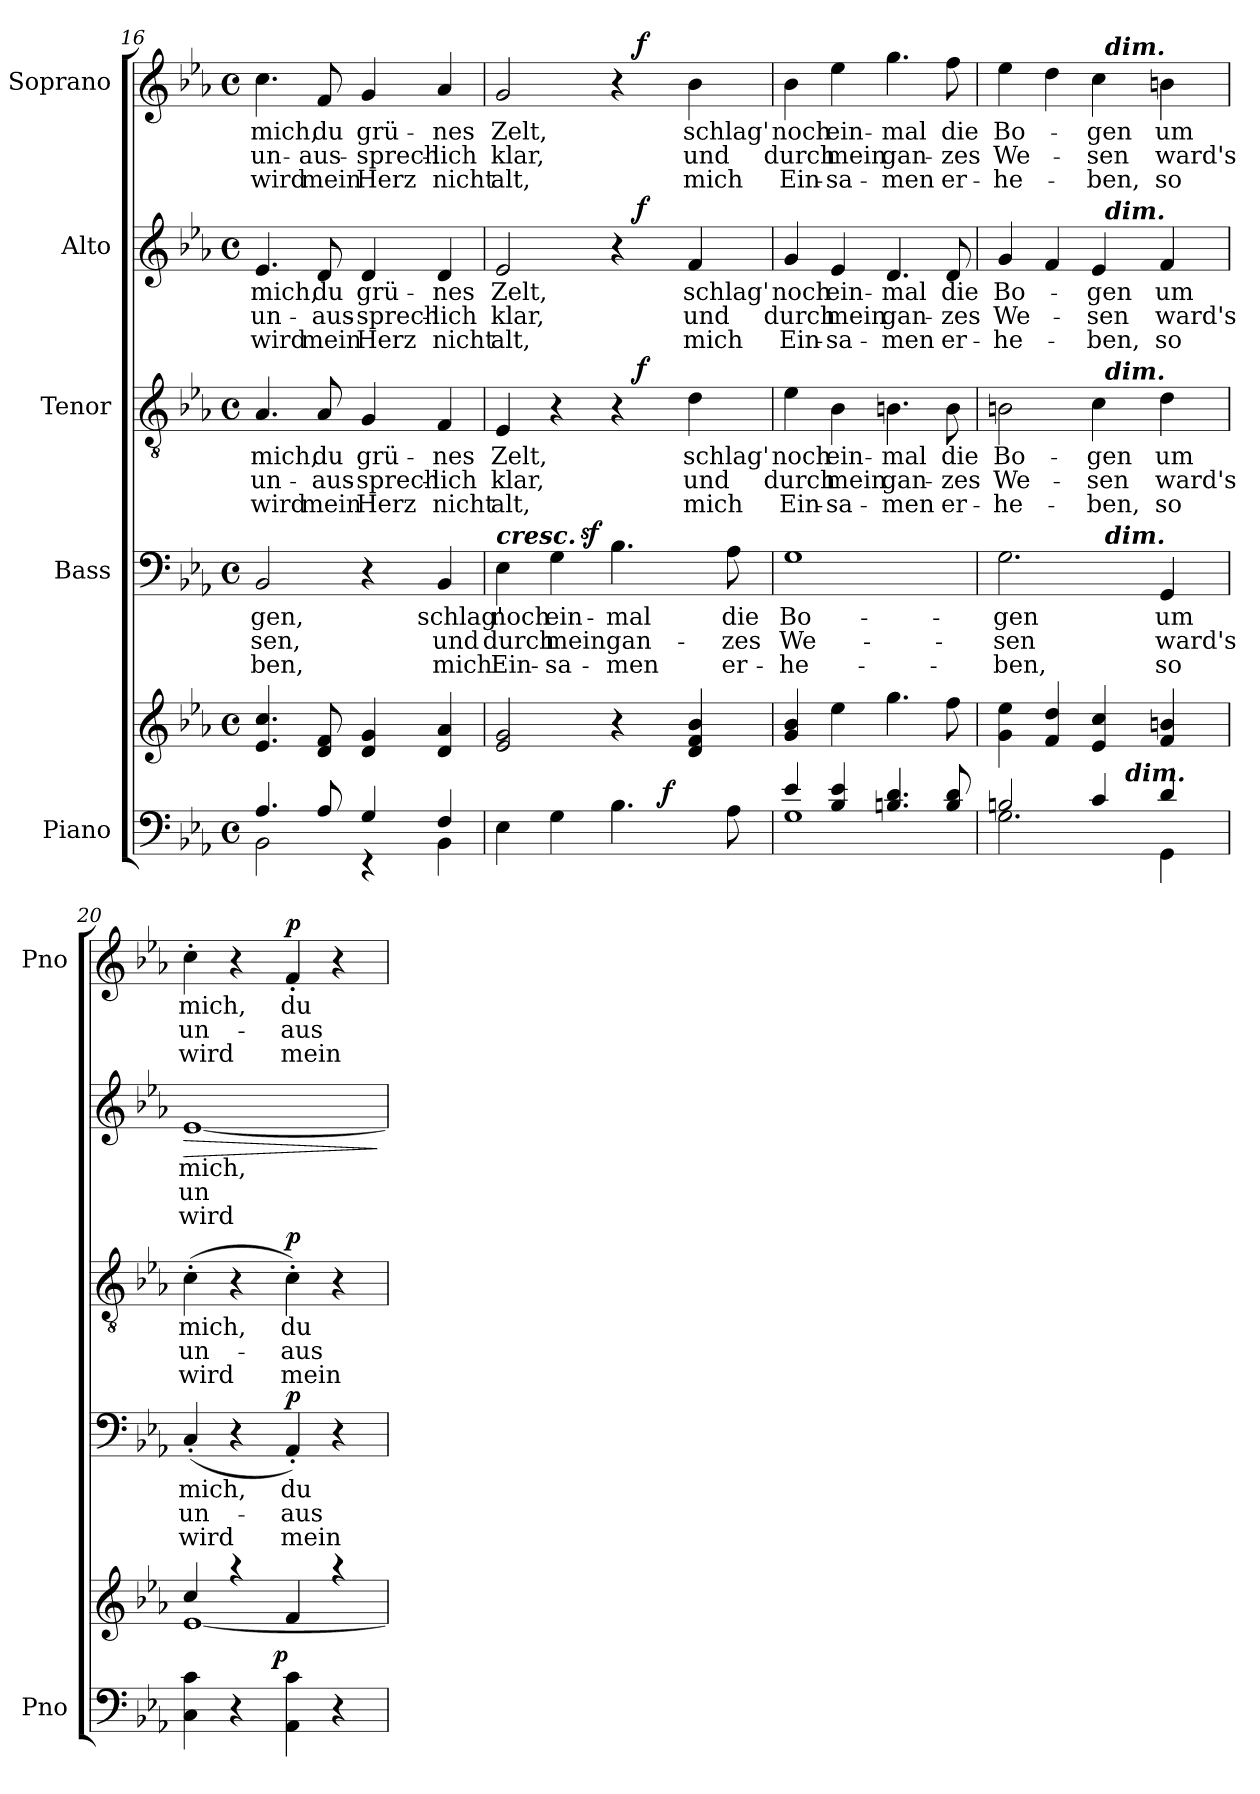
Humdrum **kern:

**kern	**kern	**dynam	**kern	**text	**text	**text	**dynam	**kern	**text	**text	**text	**dynam	**kern	**text	**text	**text	**dynam	**kern	**text	**text	**text	**dynam
*part5	*part5	*part5	*part4	*part4	*part4	*part4	*part4	*part3	*part3	*part3	*part3	*part3	*part2	*part2	*part2	*part2	*part2	*part1	*part1	*part1	*part1	*part1
*staff6	*staff5	*staff5/6	*staff4	*staff4	*staff4	*staff4	*staff4	*staff3	*staff3	*staff3	*staff3	*staff3	*staff2	*staff2	*staff2	*staff2	*staff2	*staff1	*staff1	*staff1	*staff1	*staff1
*I"Piano	*	*	*I"Bass	*	*	*	*	*I"Tenor	*	*	*	*	*I"Alto	*	*	*	*	*I"Soprano	*	*	*	*
*I'Pno	*	*	*	*	*	*	*	*	*	*	*	*	*	*	*	*	*	*I'Pno	*	*	*	*
!!LO:LB:g=z
*clefF4	*clefG2	*	*clefF4	*	*	*	*	*clefGv2	*	*	*	*	*clefG2	*	*	*	*	*clefG2	*	*	*	*
*k[b-e-a-]	*k[b-e-a-]	*	*k[b-e-a-]	*	*	*	*	*k[b-e-a-]	*	*	*	*	*k[b-e-a-]	*	*	*	*	*k[b-e-a-]	*	*	*	*
*E-:	*E-:	*	*E-:	*	*	*	*	*E-:	*	*	*	*	*E-:	*	*	*	*	*E-:	*	*	*	*
*M4/4	*M4/4	*	*M4/4	*	*	*	*	*M4/4	*	*	*	*	*M4/4	*	*	*	*	*M4/4	*	*	*	*
*met(c)	*met(c)	*	*met(c)	*	*	*	*	*met(c)	*	*	*	*	*met(c)	*	*	*	*	*met(c)	*	*	*	*
=16	=16	=16	=16	=16	=16	=16	=16	=16	=16	=16	=16	=16	=16	=16	=16	=16	=16	=16	=16	=16	=16	=16
*^	*	*	*	*	*	*	*	*	*	*	*	*	*	*	*	*	*	*	*	*	*	*
4.A-/	2BB-\	4.e-/ 4.cc/	.	2BB-/	-gen,	-sen,	-ben,	.	4.A-/	mich,	un-	wird	.	4.e-/	mich,	un-	wird	.	4.cc\	mich,	un-	wird	.
8A-/	.	8d/ 8f/	.	.	.	.	.	.	8A-/	du	-aus-	mein	.	8d/	du	-aus-	mein	.	8f/	du	-aus-	mein	.
4G/	4rEE	4d/ 4g/	.	4r	.	.	.	.	4G/	grü-	-sprech-	Herz	.	4d/	grü-	-sprech-	Herz	.	4g/	grü-	-sprech-	Herz	.
4F/	4BB-\	4d/ 4a-/	.	4BB-/	schlag'	und	mich	.	4F/	-nes	-lich	nicht	.	4d/	-nes	-lich	nicht	.	4a-/	-nes	-lich	nicht	.
=17	=17	=17	=17	=17	=17	=17	=17	=17	=17	=17	=17	=17	=17	=17	=17	=17	=17	=17	=17	=17	=17	=17	=17
*	*	*	*	*^	*	*	*	*	*^	*	*	*	*	*^	*	*	*	*	*^	*	*	*	*
!	!	!	!	!LO:TX:a:Bi:t=cresc.	!	!	!	!	!	!	!	!	!	!	!	!	!	!	!	!	!	!	!	!	!	!	!
4E-\	2ryy	2e-/ 2g/	.	4E-\	4.ryy	noch	durch	Ein-	.	4E-/	2ryy	Zelt,	klar,	alt,	.	2e-/	2ryy	Zelt,	klar,	alt,	.	2g/	2ryy	Zelt,	klar,	alt,	.
4G\	.	.	.	4G\	.	ein-	mein	-sa-	.	4r	.	.	.	.	.	.	.	.	.	.	.	.	.	.	.	.	.
!	!	!	!	!	!	!	!	!	!LO:DY:a	!	!	!	!	!	!	!	!	!	!	!	!	!	!	!	!	!	!
.	.	.	.	.	2ryy	.	.	.	sf	.	.	.	.	.	.	.	.	.	.	.	.	.	.	.	.	.	.
4.B-\	8ryy	4r	.	4.B-\	.	-mal	gan-	-men	.	4r	16.ryy	.	.	.	.	4r	16.ryy	.	.	.	.	4r	16.ryy	.	.	.	.
!	!	!	!	!	!	!	!	!	!	!	!	!	!	!	!LO:DY:a	!	!	!	!	!	!LO:DY:a	!	!	!	!	!	!LO:DY:a
.	.	.	.	.	.	.	.	.	.	.	4ryy	.	.	.	f	.	4ryy	.	.	.	f	.	4ryy	.	.	.	f
.	32ryy	.	.	.	.	.	.	.	.	.	.	.	.	.	.	.	.	.	.	.	.	.	.	.	.	.	.
!	!	!	!LO:DY:a=2	!	!	!	!	!	!	!	!	!	!	!	!	!	!	!	!	!	!	!	!	!	!	!	!
.	4ryy	.	f	.	.	.	.	.	.	.	.	.	.	.	.	.	.	.	.	.	.	.	.	.	.	.	.
.	.	4d/ 4f/ 4b-/	.	.	.	.	.	.	.	4d\	.	schlag'	und	mich	.	4f/	.	schlag'	und	mich	.	4b-\	.	schlag'	und	mich	.
.	.	.	.	.	.	.	.	.	.	.	8ryy	.	.	.	.	.	8ryy	.	.	.	.	.	8ryy	.	.	.	.
8A-\	.	.	.	8A-\	8ryy	die	-zes	er-	.	.	.	.	.	.	.	.	.	.	.	.	.	.	.	.	.	.	.
.	16.ryy	.	.	.	.	.	.	.	.	.	.	.	.	.	.	.	.	.	.	.	.	.	.	.	.	.	.
.	.	.	.	.	.	.	.	.	.	.	32ryy	.	.	.	.	.	32ryy	.	.	.	.	.	32ryy	.	.	.	.
*	*	*	*	*v	*v	*	*	*	*	*	*	*	*	*	*	*v	*v	*	*	*	*	*v	*v	*	*	*	*
*	*	*	*	*	*	*	*	*	*v	*v	*	*	*	*	*	*	*	*	*	*	*	*	*	*
=18	=18	=18	=18	=18	=18	=18	=18	=18	=18	=18	=18	=18	=18	=18	=18	=18	=18	=18	=18	=18	=18	=18	=18
1G	4e-/	4g/ 4b-/	.	1G	Bo-	We-	-he-	.	4e-\	noch	durch	Ein-	.	4g/	noch	durch	Ein-	.	4b-\	noch	durch	Ein-	.
.	4B-/ 4e-/	4ee-\	.	.	.	.	.	.	4B-\	ein-	mein	-sa-	.	4e-/	ein-	mein	-sa-	.	4ee-\	ein-	mein	-sa-	.
.	4.Bn/ 4.d/	4.gg\	.	.	.	.	.	.	4.Bn\	-mal	gan-	-men	.	4.d/	-mal	gan-	-men	.	4.gg\	-mal	gan-	-men	.
.	8B/ 8d/	8ff\	.	.	.	.	.	.	8B\	die	-zes	er-	.	8d/	die	-zes	er-	.	8ff\	die	-zes	er-	.
=19	=19	=19	=19	=19	=19	=19	=19	=19	=19	=19	=19	=19	=19	=19	=19	=19	=19	=19	=19	=19	=19	=19	=19
*	*^	*	*	*^	*	*	*	*	*^	*	*	*	*	*^	*	*	*	*	*^	*	*	*	*
2.G\	2Bn/	2ryy	4g\ 4ee-\	.	2.G\	2ryy	-gen	-sen	-ben,	.	2Bn\	2ryy	Bo-	We-	-he-	.	4g/	2ryy	Bo-	We-	-he-	.	4ee-\	2ryy	Bo-	We-	-he-	.
.	.	.	4f/ 4dd/	.	.	.	.	.	.	.	.	.	.	.	.	.	4f/	.	.	.	.	.	4dd\	.	.	.	.	.
.	4c/	16.ryy	4e-/ 4cc/	.	.	32ryy	.	.	.	.	4c\	32ryy	-gen	-sen	-ben,	.	4e-/	32ryy	-gen	-sen	-ben,	.	4cc\	32ryy	-gen	-sen	-ben,	.
!	!	!	!	!	!	!	!	!	!	!	!	!	!	!	!	!	!	!	!	!	!	!	!	!LO:TX:a:Bi:t=dim.	!	!	!	!
!	!	!	!	!	!	!	!	!	!	!	!	!	!	!	!	!	!	!LO:TX:a:Bi:t=dim.	!	!	!	!	!	!	!	!	!	!
!	!	!	!	!	!	!	!	!	!	!	!	!LO:TX:a:Bi:t=dim.	!	!	!	!	!	!	!	!	!	!	!	!	!	!	!	!
!	!	!	!	!	!	!LO:TX:a:Bi:t=dim.	!	!	!	!	!	!	!	!	!	!	!	!	!	!	!	!	!	!	!	!	!	!
.	.	.	.	.	.	4...ryy	.	.	.	.	.	4...ryy	.	.	.	.	.	4...ryy	.	.	.	.	.	4...ryy	.	.	.	.
!	!	!LO:TX:a:Bi:t=dim.	!	!	!	!	!	!	!	!	!	!	!	!	!	!	!	!	!	!	!	!	!	!	!	!	!	!
.	.	4ryy	.	.	.	.	.	.	.	.	.	.	.	.	.	.	.	.	.	.	.	.	.	.	.	.	.	.
4GG\	4d/	.	4f/ 4bn/	.	4GG/	.	um	ward's	so	.	4d\	.	um	ward's	so	.	4f/	.	um	ward's	so	.	4bn\	.	um	ward's	so	.
.	.	8ryy	.	.	.	.	.	.	.	.	.	.	.	.	.	.	.	.	.	.	.	.	.	.	.	.	.	.
.	.	32ryy	.	.	.	.	.	.	.	.	.	.	.	.	.	.	.	.	.	.	.	.	.	.	.	.	.	.
=20	=20	=20	=20	=20	=20	=20	=20	=20	=20	=20	=20	=20	=20	=20	=20	=20	=20	=20	=20	=20	=20	=20	=20	=20	=20	=20	=20	=20
*	*	*	*^	*	*	*	*	*	*	*	*	*	*	*	*	*	*	*	*	*	*	*	*	*	*	*	*	*
!	!	!	!	!	!	!	!	!	!	!	!	!	!	!	!	!	!	!	!	!	!	!	!LO:HP:b	!	!	!	!	!	!
*	*	*	*	*	*	*v	*v	*	*	*	*	*	*	*	*	*	*	*v	*v	*	*	*	*	*v	*v	*	*	*	*
*	*v	*v	*	*	*	*	*	*	*	*	*v	*v	*	*	*	*	*	*	*	*	*	*	*	*	*	*
4C\ 4c\	4...ryy	4cc/	[<1e-	.	(4C'</	mich,	un-	wird	.	(4c'>\	mich,	un-	wird	.	[1e-	mich,	un-	wird	>	4cc'>\	mich,	un-	wird	.
4r	.	4raa	.	.	4r	.	.	.	.	4r	.	.	.	.	.	.	.	.	.	4r	.	.	.	.
!	!	!	!	!LO:DY:a=2	!	!	!	!	!	!	!	!	!	!	!	!	!	!	!	!	!	!	!	!
.	2ryy	.	.	p	.	.	.	.	.	.	.	.	.	.	.	.	.	.	.	.	.	.	.	.
!	!	!	!	!	!	!	!	!	!LO:DY:a	!	!	!	!	!LO:DY:a	!	!	!	!	!	!	!	!	!	!LO:DY:a
4AA-\ 4c\	.	4f/	.	.	4AA-'</)	du	-aus-	mein	p	4c'>\)	du	-aus-	mein	p	.	.	.	.	.	4f'</	du	-aus-	mein	p
4r	.	4raa	.	.	4r	.	.	.	.	4r	.	.	.	.	.	.	.	.	.	4r	.	.	.	.
.	32ryy	.	.	.	.	.	.	.	.	.	.	.	.	.	.	.	.	.	.	.	.	.	.	.
*	*	*v	*v	*	*	*	*	*	*	*	*	*	*	*	*	*	*	*	*	*	*	*	*	*
.	.	.	.	.	.	.	.	.	.	.	.	.	.	.	.	.	.	]	.	.	.	.	.
*v	*v	*	*	*	*	*	*	*	*	*	*	*	*	*	*	*	*	*	*	*	*	*	*
=	=	=	=	=	=	=	=	=	=	=	=	=	=	=	=	=	=	=	=	=	=	=
*-	*-	*-	*-	*-	*-	*-	*-	*-	*-	*-	*-	*-	*-	*-	*-	*-	*-	*-	*-	*-	*-	*-
